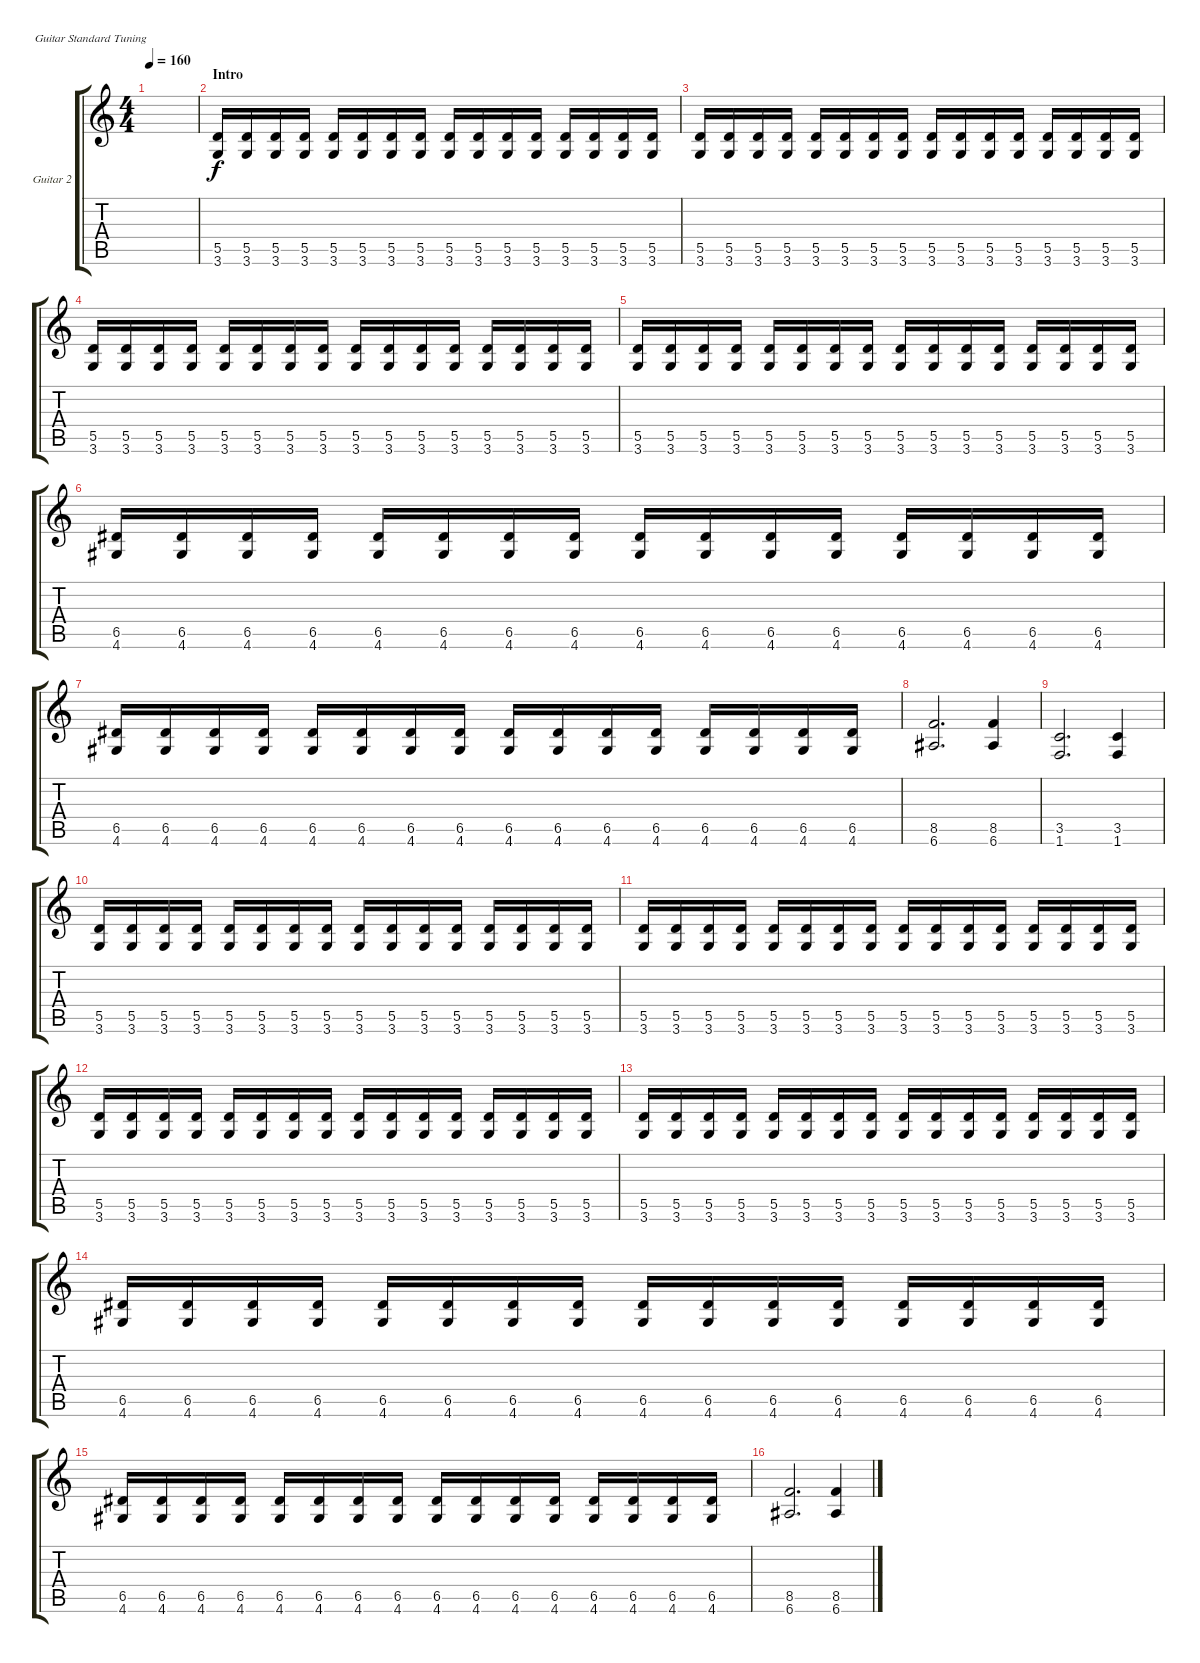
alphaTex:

\defaultSystemsLayout 4
\bracketExtendMode groupsimilarinstruments
\firstSystemTrackNameOrientation horizontal
\otherSystemsTrackNameOrientation horizontal
\track ("Guitar 2" "Guitar 2") {instrument distortionguitar}
\staff {score tabs}
\tuning (E4 B3 G3 D3 A2 E2)
\ts (4 4)
\tempo 160
\clef g2
\ks c
|
\section ("" "Intro")
\ks aminor
(3.6 5.5).16 (3.6 5.5).16 (3.6 5.5).16 (3.6 5.5).16 (3.6 5.5).16 (3.6 5.5).16 (3.6 5.5).16 (3.6 5.5).16 (3.6 5.5).16 (3.6 5.5).16 (3.6 5.5).16 (3.6 5.5).16 (3.6 5.5).16 (3.6 5.5).16 (3.6 5.5).16 (3.6 5.5).16 |
(3.6 5.5).16 (3.6 5.5).16 (3.6 5.5).16 (3.6 5.5).16 (3.6 5.5).16 (3.6 5.5).16 (3.6 5.5).16 (3.6 5.5).16 (3.6 5.5).16 (3.6 5.5).16 (3.6 5.5).16 (3.6 5.5).16 (3.6 5.5).16 (3.6 5.5).16 (3.6 5.5).16 (3.6 5.5).16 |
(3.6 5.5).16 (3.6 5.5).16 (3.6 5.5).16 (3.6 5.5).16 (3.6 5.5).16 (3.6 5.5).16 (3.6 5.5).16 (3.6 5.5).16 (3.6 5.5).16 (3.6 5.5).16 (3.6 5.5).16 (3.6 5.5).16 (3.6 5.5).16 (3.6 5.5).16 (3.6 5.5).16 (3.6 5.5).16 |
(3.6 5.5).16 (3.6 5.5).16 (3.6 5.5).16 (3.6 5.5).16 (3.6 5.5).16 (3.6 5.5).16 (3.6 5.5).16 (3.6 5.5).16 (3.6 5.5).16 (3.6 5.5).16 (3.6 5.5).16 (3.6 5.5).16 (3.6 5.5).16 (3.6 5.5).16 (3.6 5.5).16 (3.6 5.5).16 |
(4.6 6.5).16 (4.6 6.5).16 (4.6 6.5).16 (4.6 6.5).16 (4.6 6.5).16 (4.6 6.5).16 (4.6 6.5).16 (4.6 6.5).16 (4.6 6.5).16 (4.6 6.5).16 (4.6 6.5).16 (4.6 6.5).16 (4.6 6.5).16 (4.6 6.5).16 (4.6 6.5).16 (4.6 6.5).16 |
(4.6 6.5).16 (4.6 6.5).16 (4.6 6.5).16 (4.6 6.5).16 (4.6 6.5).16 (4.6 6.5).16 (4.6 6.5).16 (4.6 6.5).16 (4.6 6.5).16 (4.6 6.5).16 (4.6 6.5).16 (4.6 6.5).16 (4.6 6.5).16 (4.6 6.5).16 (4.6 6.5).16 (4.6 6.5).16 |
(6.6 8.5).2{d} (6.6 8.5).4 |
(1.6 3.5).2{d} (1.6 3.5).4 |
(3.6 5.5).16 (3.6 5.5).16 (3.6 5.5).16 (3.6 5.5).16 (3.6 5.5).16 (3.6 5.5).16 (3.6 5.5).16 (3.6 5.5).16 (3.6 5.5).16 (3.6 5.5).16 (3.6 5.5).16 (3.6 5.5).16 (3.6 5.5).16 (3.6 5.5).16 (3.6 5.5).16 (3.6 5.5).16 |
(3.6 5.5).16 (3.6 5.5).16 (3.6 5.5).16 (3.6 5.5).16 (3.6 5.5).16 (3.6 5.5).16 (3.6 5.5).16 (3.6 5.5).16 (3.6 5.5).16 (3.6 5.5).16 (3.6 5.5).16 (3.6 5.5).16 (3.6 5.5).16 (3.6 5.5).16 (3.6 5.5).16 (3.6 5.5).16 |
(3.6 5.5).16 (3.6 5.5).16 (3.6 5.5).16 (3.6 5.5).16 (3.6 5.5).16 (3.6 5.5).16 (3.6 5.5).16 (3.6 5.5).16 (3.6 5.5).16 (3.6 5.5).16 (3.6 5.5).16 (3.6 5.5).16 (3.6 5.5).16 (3.6 5.5).16 (3.6 5.5).16 (3.6 5.5).16 |
(3.6 5.5).16 (3.6 5.5).16 (3.6 5.5).16 (3.6 5.5).16 (3.6 5.5).16 (3.6 5.5).16 (3.6 5.5).16 (3.6 5.5).16 (3.6 5.5).16 (3.6 5.5).16 (3.6 5.5).16 (3.6 5.5).16 (3.6 5.5).16 (3.6 5.5).16 (3.6 5.5).16 (3.6 5.5).16 |
(4.6 6.5).16 (4.6 6.5).16 (4.6 6.5).16 (4.6 6.5).16 (4.6 6.5).16 (4.6 6.5).16 (4.6 6.5).16 (4.6 6.5).16 (4.6 6.5).16 (4.6 6.5).16 (4.6 6.5).16 (4.6 6.5).16 (4.6 6.5).16 (4.6 6.5).16 (4.6 6.5).16 (4.6 6.5).16 |
(4.6 6.5).16 (4.6 6.5).16 (4.6 6.5).16 (4.6 6.5).16 (4.6 6.5).16 (4.6 6.5).16 (4.6 6.5).16 (4.6 6.5).16 (4.6 6.5).16 (4.6 6.5).16 (4.6 6.5).16 (4.6 6.5).16 (4.6 6.5).16 (4.6 6.5).16 (4.6 6.5).16 (4.6 6.5).16 |
(6.6 8.5).2{d} (6.6 8.5).4
